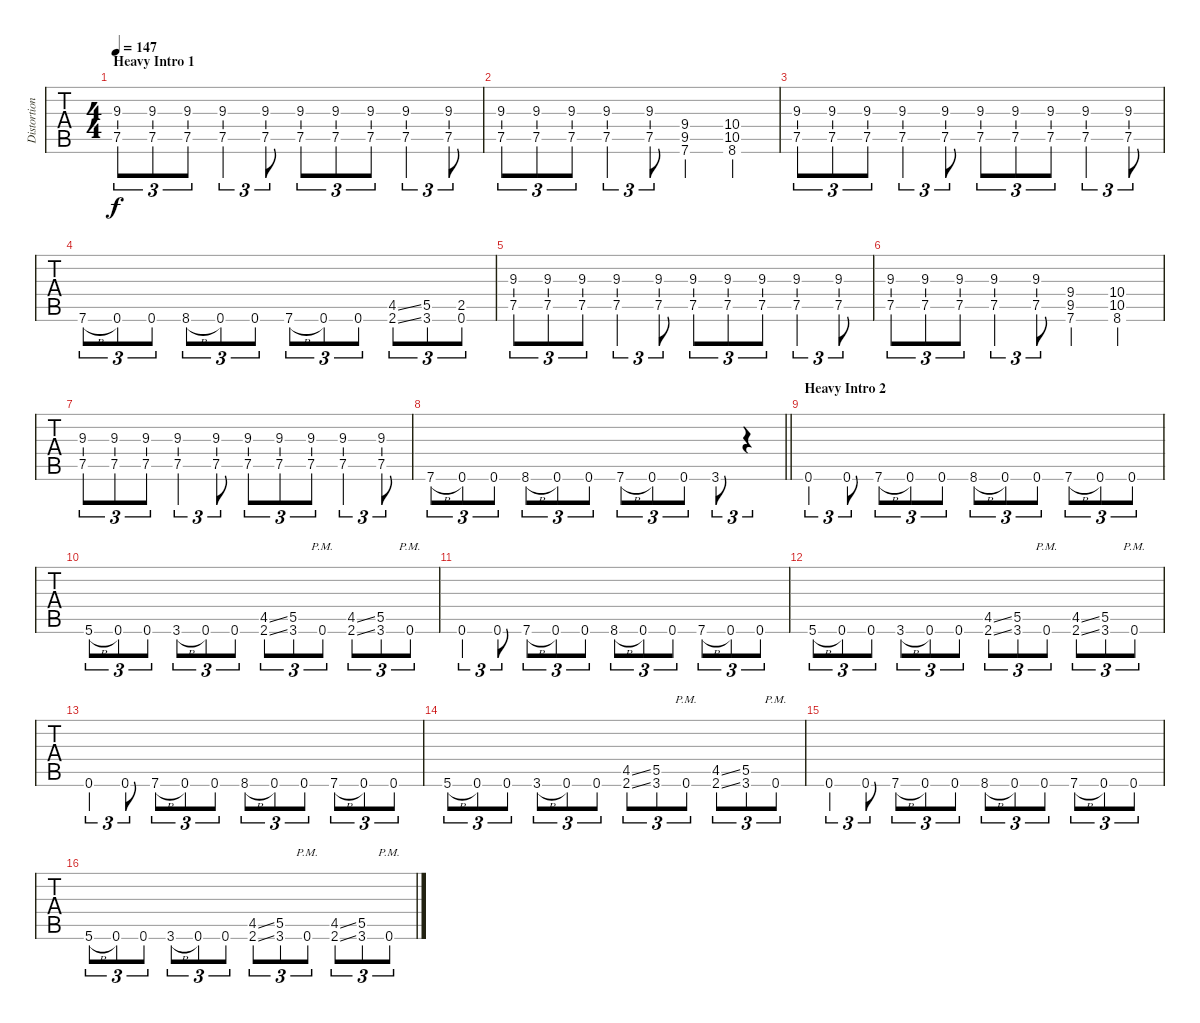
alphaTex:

\track ("Distortion Guitar-1" "Distortion") {instrument distortionguitar}
\staff {tabs}
\tuning (E4 B3 G3 D3 A2 E2) {hide}
\ts (4 4)
\section ("" "Heavy Intro 1")
\tempo 147
\clef g2
\ks c
(9.3 7.5).8{tu (3 2) dy f} (9.3 7.5).8{tu (3 2)} (9.3 7.5).8{tu (3 2)} (9.3 7.5).4{tu (3 2)} (9.3 7.5).8{tu (3 2)} (9.3 7.5).8{tu (3 2)} (9.3 7.5).8{tu (3 2)} (9.3 7.5).8{tu (3 2)} (9.3 7.5).4{tu (3 2)} (9.3 7.5).8{tu (3 2)} |
(9.3 7.5).8{tu (3 2)} (9.3 7.5).8{tu (3 2)} (9.3 7.5).8{tu (3 2)} (9.3 7.5).4{tu (3 2)} (9.3 7.5).8{tu (3 2)} (9.4 9.5 7.6).4 (10.4 10.5 8.6).4 |
(9.3 7.5).8{tu (3 2)} (9.3 7.5).8{tu (3 2)} (9.3 7.5).8{tu (3 2)} (9.3 7.5).4{tu (3 2)} (9.3 7.5).8{tu (3 2)} (9.3 7.5).8{tu (3 2)} (9.3 7.5).8{tu (3 2)} (9.3 7.5).8{tu (3 2)} (9.3 7.5).4{tu (3 2)} (9.3 7.5).8{tu (3 2)} |
7.6{h}.8{tu (3 2)} 0.6.8{tu (3 2)} 0.6.8{tu (3 2)} 8.6{h}.8{tu (3 2)} 0.6.8{tu (3 2)} 0.6.8{tu (3 2)} 7.6{h}.8{tu (3 2)} 0.6.8{tu (3 2)} 0.6.8{tu (3 2)} (4.5{ss} 2.6{ss}).8{tu (3 2)} (5.5 3.6).8{tu (3 2)} (2.5 0.6).8{tu (3 2)} |
(9.3 7.5).8{tu (3 2)} (9.3 7.5).8{tu (3 2)} (9.3 7.5).8{tu (3 2)} (9.3 7.5).4{tu (3 2)} (9.3 7.5).8{tu (3 2)} (9.3 7.5).8{tu (3 2)} (9.3 7.5).8{tu (3 2)} (9.3 7.5).8{tu (3 2)} (9.3 7.5).4{tu (3 2)} (9.3 7.5).8{tu (3 2)} |
(9.3 7.5).8{tu (3 2)} (9.3 7.5).8{tu (3 2)} (9.3 7.5).8{tu (3 2)} (9.3 7.5).4{tu (3 2)} (9.3 7.5).8{tu (3 2)} (9.4 9.5 7.6).4 (10.4 10.5 8.6).4 |
(9.3 7.5).8{tu (3 2)} (9.3 7.5).8{tu (3 2)} (9.3 7.5).8{tu (3 2)} (9.3 7.5).4{tu (3 2)} (9.3 7.5).8{tu (3 2)} (9.3 7.5).8{tu (3 2)} (9.3 7.5).8{tu (3 2)} (9.3 7.5).8{tu (3 2)} (9.3 7.5).4{tu (3 2)} (9.3 7.5).8{tu (3 2)} |
\barLineRight lightlight
7.6{h}.8{tu (3 2)} 0.6.8{tu (3 2)} 0.6.8{tu (3 2)} 8.6{h}.8{tu (3 2)} 0.6.8{tu (3 2)} 0.6.8{tu (3 2)} 7.6{h}.8{tu (3 2)} 0.6.8{tu (3 2)} 0.6.8{tu (3 2)} 3.6.8{tu (3 2)} r.4{tu (3 2)} |
\section ("" "Heavy Intro 2")
0.6.4{tu (3 2)} 0.6.8{tu (3 2)} 7.6{h}.8{tu (3 2)} 0.6.8{tu (3 2)} 0.6.8{tu (3 2)} 8.6{h}.8{tu (3 2)} 0.6.8{tu (3 2)} 0.6.8{tu (3 2)} 7.6{h}.8{tu (3 2)} 0.6.8{tu (3 2)} 0.6.8{tu (3 2)} |
5.6{h}.8{tu (3 2)} 0.6.8{tu (3 2)} 0.6.8{tu (3 2)} 3.6{h}.8{tu (3 2)} 0.6.8{tu (3 2)} 0.6.8{tu (3 2)} (4.5{ss} 2.6{ss}).8{tu (3 2)} (5.5 3.6).8{tu (3 2)} 0.6{pm}.8{tu (3 2)} (4.5{ss} 2.6{ss}).8{tu (3 2)} (5.5 3.6).8{tu (3 2)} 0.6{pm}.8{tu (3 2)} |
0.6.4{tu (3 2)} 0.6.8{tu (3 2)} 7.6{h}.8{tu (3 2)} 0.6.8{tu (3 2)} 0.6.8{tu (3 2)} 8.6{h}.8{tu (3 2)} 0.6.8{tu (3 2)} 0.6.8{tu (3 2)} 7.6{h}.8{tu (3 2)} 0.6.8{tu (3 2)} 0.6.8{tu (3 2)} |
5.6{h}.8{tu (3 2)} 0.6.8{tu (3 2)} 0.6.8{tu (3 2)} 3.6{h}.8{tu (3 2)} 0.6.8{tu (3 2)} 0.6.8{tu (3 2)} (4.5{ss} 2.6{ss}).8{tu (3 2)} (5.5 3.6).8{tu (3 2)} 0.6{pm}.8{tu (3 2)} (4.5{ss} 2.6{ss}).8{tu (3 2)} (5.5 3.6).8{tu (3 2)} 0.6{pm}.8{tu (3 2)} |
0.6.4{tu (3 2)} 0.6.8{tu (3 2)} 7.6{h}.8{tu (3 2)} 0.6.8{tu (3 2)} 0.6.8{tu (3 2)} 8.6{h}.8{tu (3 2)} 0.6.8{tu (3 2)} 0.6.8{tu (3 2)} 7.6{h}.8{tu (3 2)} 0.6.8{tu (3 2)} 0.6.8{tu (3 2)} |
5.6{h}.8{tu (3 2)} 0.6.8{tu (3 2)} 0.6.8{tu (3 2)} 3.6{h}.8{tu (3 2)} 0.6.8{tu (3 2)} 0.6.8{tu (3 2)} (4.5{ss} 2.6{ss}).8{tu (3 2)} (5.5 3.6).8{tu (3 2)} 0.6{pm}.8{tu (3 2)} (4.5{ss} 2.6{ss}).8{tu (3 2)} (5.5 3.6).8{tu (3 2)} 0.6{pm}.8{tu (3 2)} |
0.6.4{tu (3 2)} 0.6.8{tu (3 2)} 7.6{h}.8{tu (3 2)} 0.6.8{tu (3 2)} 0.6.8{tu (3 2)} 8.6{h}.8{tu (3 2)} 0.6.8{tu (3 2)} 0.6.8{tu (3 2)} 7.6{h}.8{tu (3 2)} 0.6.8{tu (3 2)} 0.6.8{tu (3 2)} |
5.6{h}.8{tu (3 2)} 0.6.8{tu (3 2)} 0.6.8{tu (3 2)} 3.6{h}.8{tu (3 2)} 0.6.8{tu (3 2)} 0.6.8{tu (3 2)} (4.5{ss} 2.6{ss}).8{tu (3 2)} (5.5 3.6).8{tu (3 2)} 0.6{pm}.8{tu (3 2)} (4.5{ss} 2.6{ss}).8{tu (3 2)} (5.5 3.6).8{tu (3 2)} 0.6{pm}.8{tu (3 2)}
